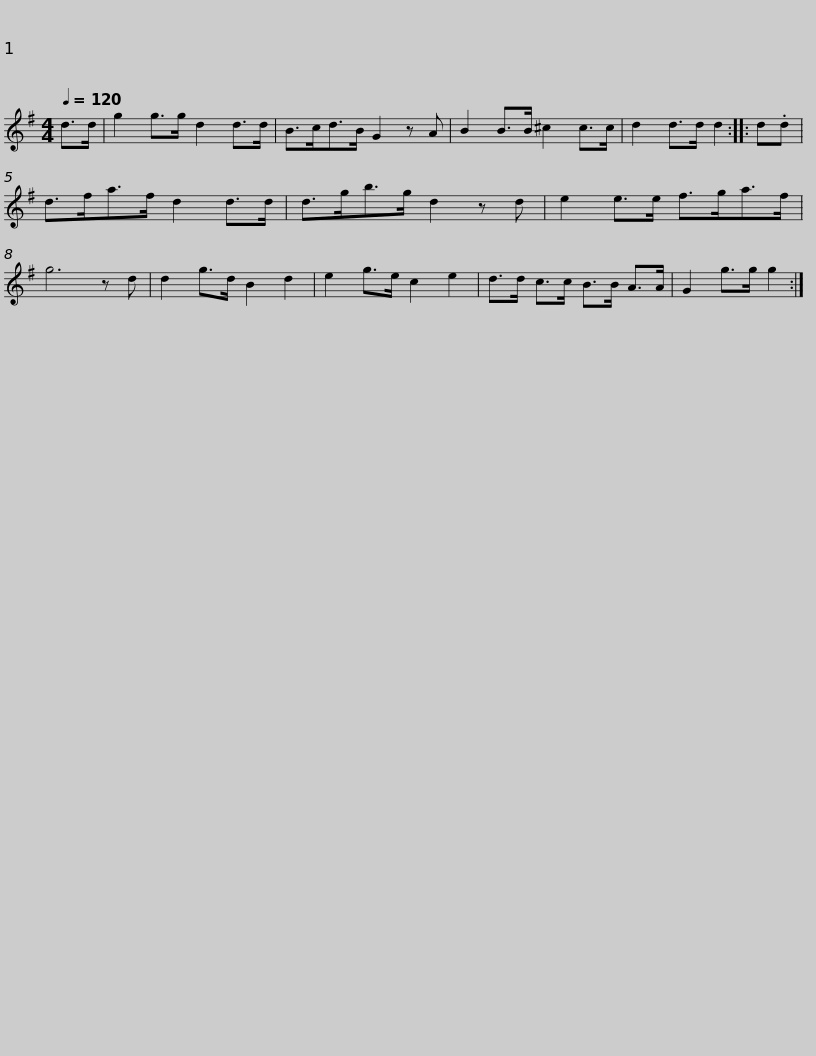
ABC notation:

X:1
L:1/8
Q:1/4=120
M:4/4
I:linebreak $
K:G
V:1 treble
V:1
 d>d | g2 g>g d2 d>d | B>cd>B G2 z A | B2 B>B ^c2 c>c | d2 d>d d2 ::$ %5
 d.d | d>fa>f d2 d>d | d>gb>g d2 z d | e2 e>e f>ga>f | g6 z d |$ %10
 d2 g>d B2 d2 | e2 g>e c2 e2 | d>d c>c B>B A>A | G2 g>g g2 :| %14
